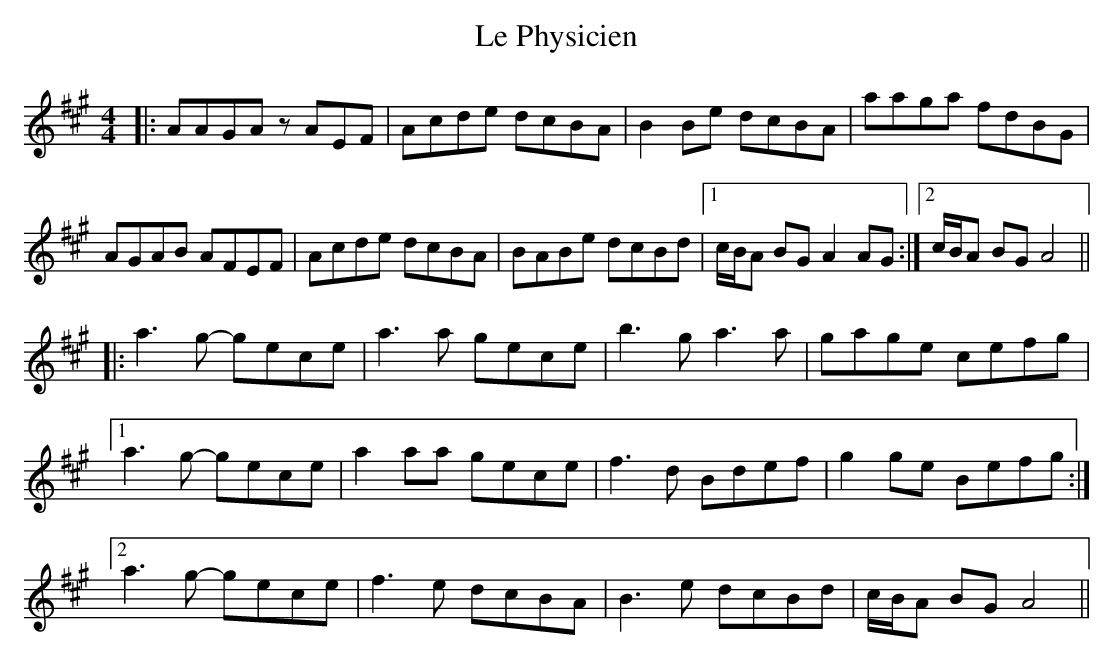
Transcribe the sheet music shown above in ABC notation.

X:1
T: Le Physicien
M: 4/4
L: 1/8
K: Amaj
|: AAGA z AEF | Acde dcBA | B2 Be dcBA | aaga fdBG |
AGAB AFEF | Acde dcBA | BABe dcBd |1 c/B/A BG A2 AG :|2 c/B/A BG A4 ||
|: a3 g- gece | a3 a gece | b3 g a3 a | gage cefg |
[1 a3 g- gece | a2 aa gece | f3 d Bdef | g2 ge Befg :|
[2 a3 g- gece | f3 e dcBA | B3 e dcBd | c/B/A BG A4 ||
